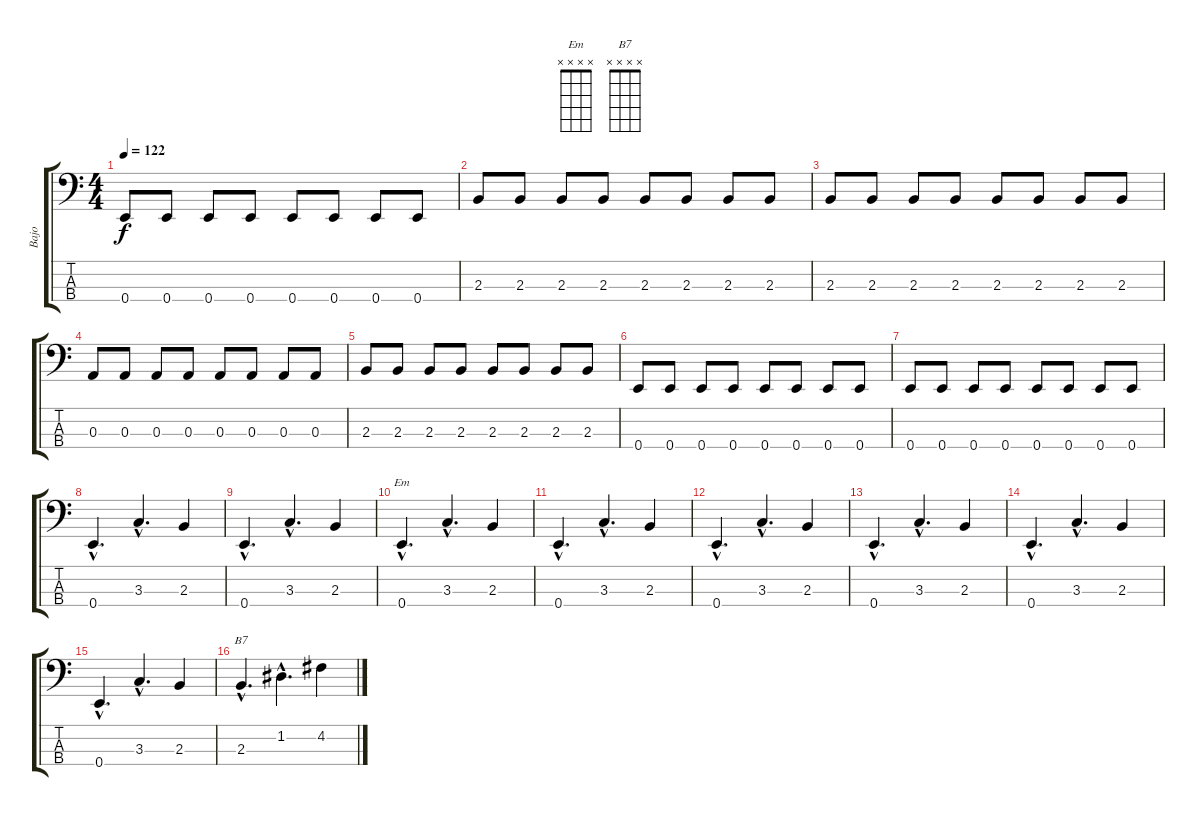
\track ("Bajo" "Bajo") {instrument electricbassfinger}
\staff {score tabs}
\tuning (G2 D2 A1 E1) {hide}
\chord ("Em" x x x x) {firstfret 0}
\chord ("B7" x x x x) {firstfret 0}
\ts (4 4)
\tempo 122
\clef f4
\ks c
0.4.8{dy f} 0.4.8 0.4.8 0.4.8 0.4.8 0.4.8 0.4.8 0.4.8 |
2.3.8 2.3.8 2.3.8 2.3.8 2.3.8 2.3.8 2.3.8 2.3.8 |
2.3.8 2.3.8 2.3.8 2.3.8 2.3.8 2.3.8 2.3.8 2.3.8 |
0.3.8 0.3.8 0.3.8 0.3.8 0.3.8 0.3.8 0.3.8 0.3.8 |
2.3.8 2.3.8 2.3.8 2.3.8 2.3.8 2.3.8 2.3.8 2.3.8 |
0.4.8 0.4.8 0.4.8 0.4.8 0.4.8 0.4.8 0.4.8 0.4.8 |
0.4.8 0.4.8 0.4.8 0.4.8 0.4.8 0.4.8 0.4.8 0.4.8 |
0.4{hac}.4{d} 3.3{hac}.4{d} 2.3.4 |
0.4{hac}.4{d} 3.3{hac}.4{d} 2.3.4 |
0.4{hac}.4{d ch "Em"} 3.3{hac}.4{d} 2.3.4 |
0.4{hac}.4{d} 3.3{hac}.4{d} 2.3.4 |
0.4{hac}.4{d} 3.3{hac}.4{d} 2.3.4 |
0.4{hac}.4{d} 3.3{hac}.4{d} 2.3.4 |
0.4{hac}.4{d} 3.3{hac}.4{d} 2.3.4 |
0.4{hac}.4{d} 3.3{hac}.4{d} 2.3.4 |
2.3{hac}.4{d ch "B7"} 1.2{hac}.4{d} 4.2.4
